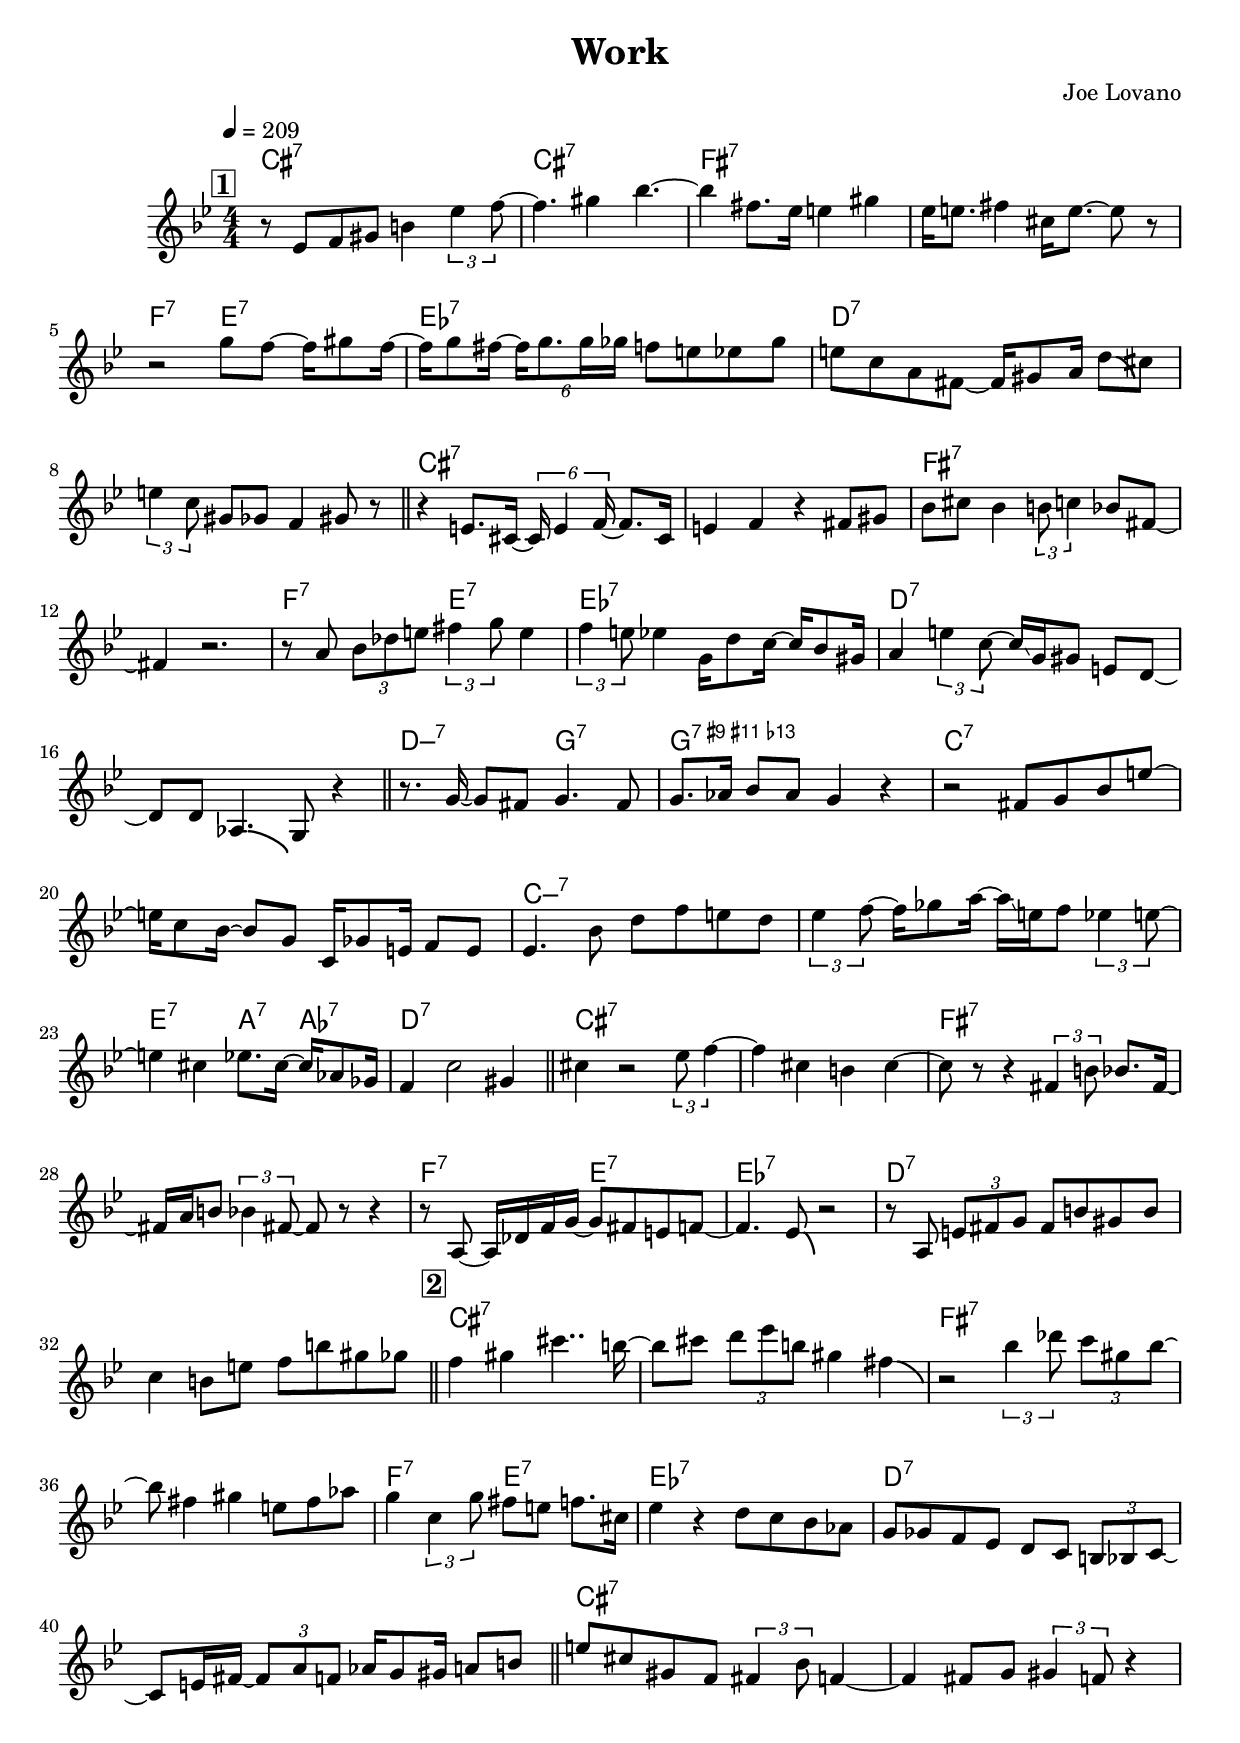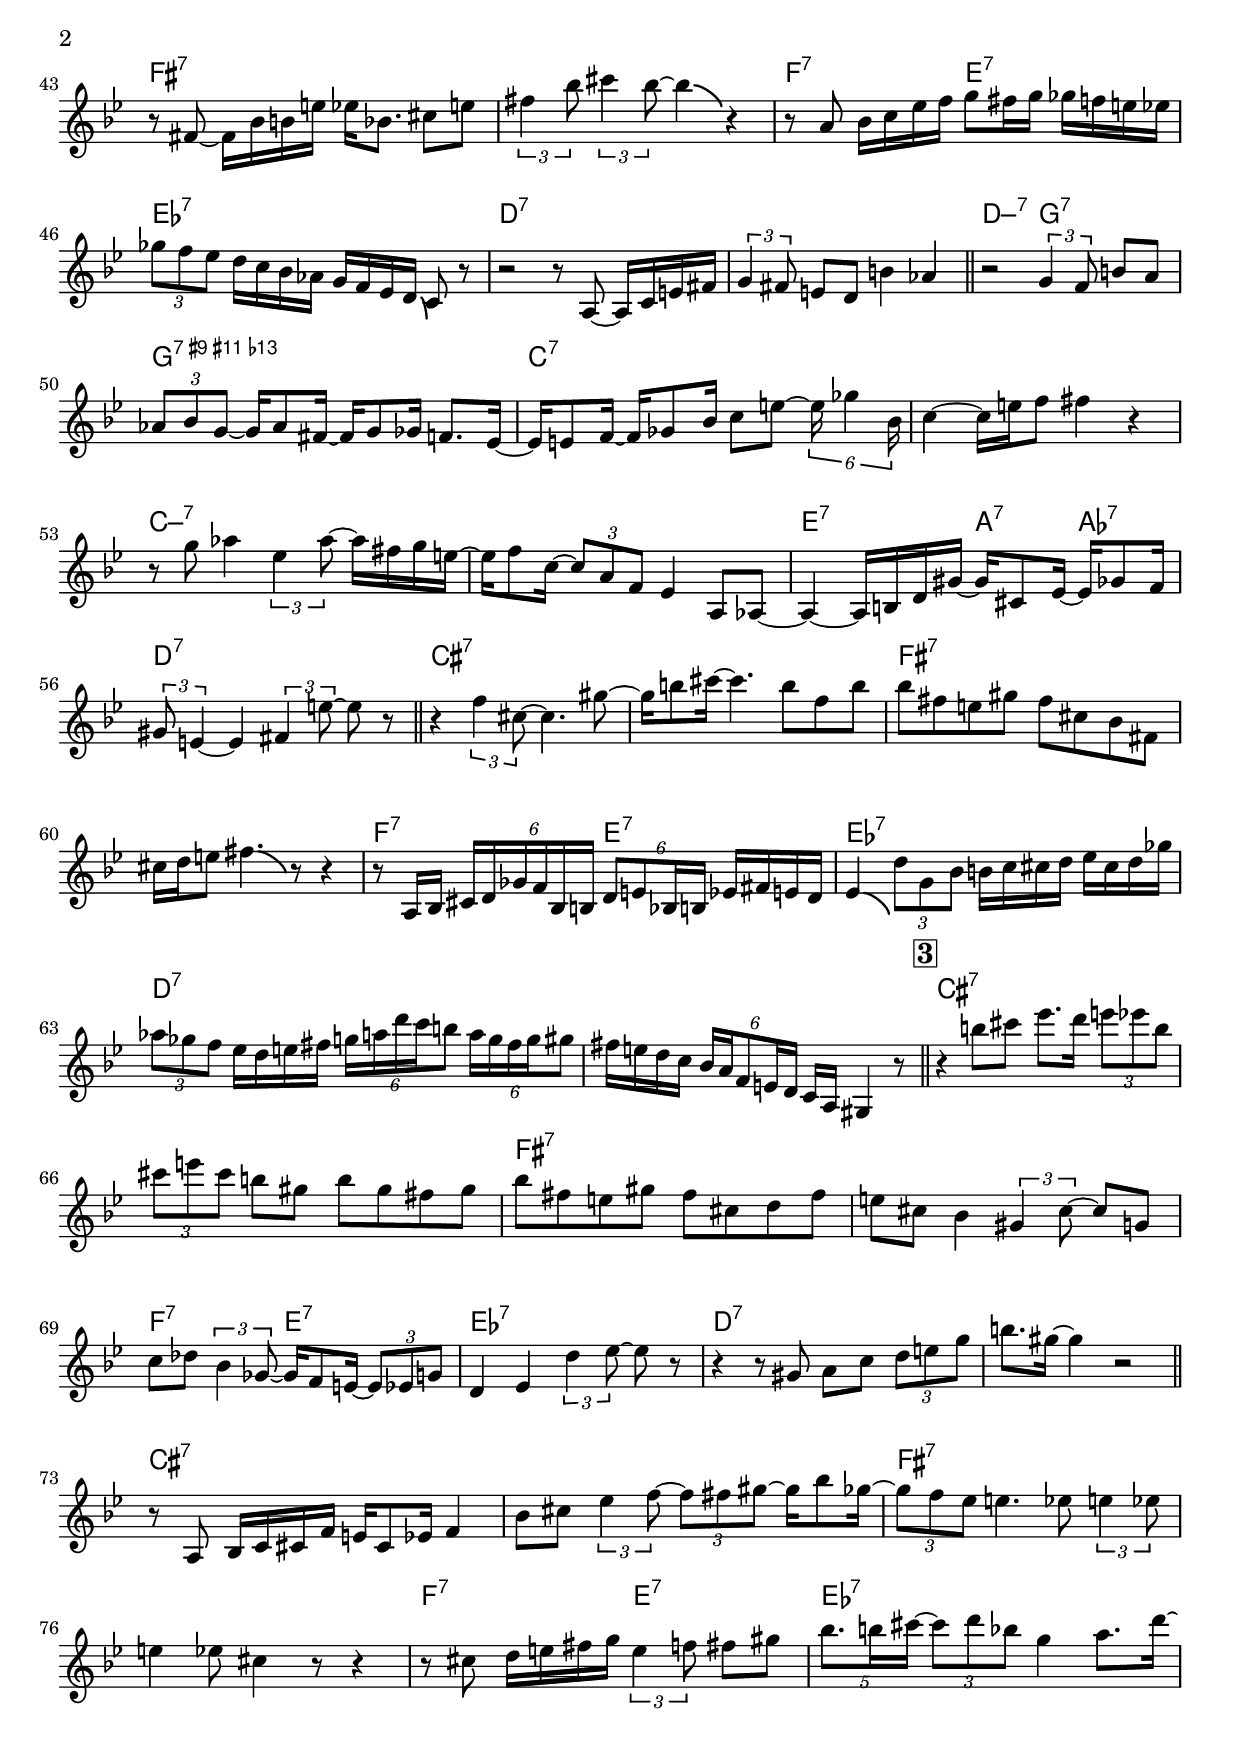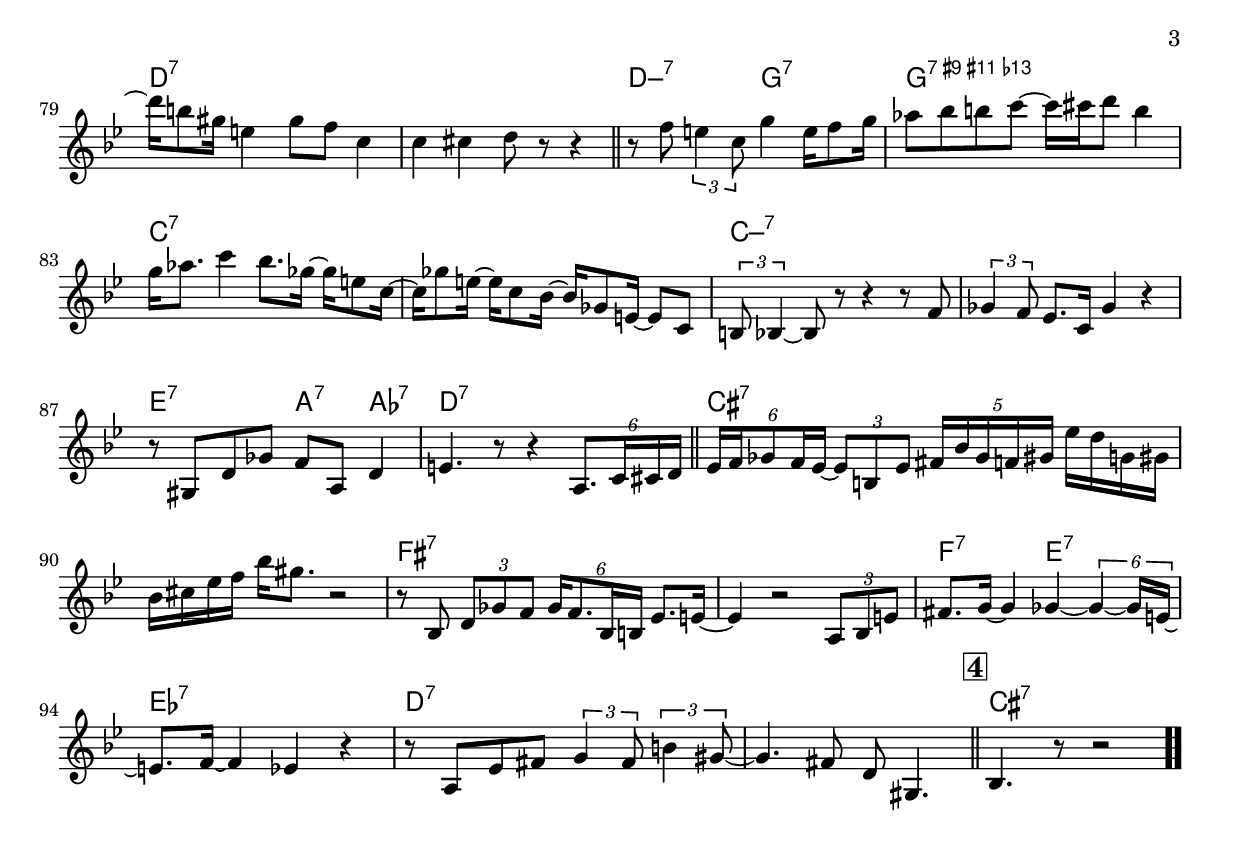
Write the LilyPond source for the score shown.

\version "2.13.2"

#(ly:set-option 'point-and-click #f)

\header {
  title = "Work"
  composer = "Joe Lovano"
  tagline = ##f
}
global =
{
    \override Staff.TimeSignature #'style = #'()
    \time 4/4
    \clef "treble"
    \key g \minor
    \override Rest #'direction = #'0
    \override MultiMeasureRest #'staff-position = #0
}
\score
{
<<
    \transpose c' c'

    \new ChordNames { \chords {
      \set majorSevenSymbol = \markup { "maj7" }
      \set minorChordModifier = \markup { \char ##x2013 }
      
      | cis1:7 | cis1:7 | fis1:7 | s1 | f2:7 e2:7 | es1:7 | d1:7 | s1 
      | cis1:7 | s1 | fis1:7 | s1 | f2:7 e2:7 | es1:7 | d1:7 | s1 
      | d2:min7 g2:7 | g1:13-.9+11+ | c1:7 | s1 | c1:min7 | s1 | e2:7 a4:7 aes4:7 | d1:7 
      | cis1:7 | s1 | fis1:7 | s1 | f2:7 e2:7 | es1:7 | d1:7 | s1 
      | cis1:7 | s1 | fis1:7 | s1 | f2:7 e2:7 | es1:7 | d1:7 | s1 
      | cis1:7 | s1 | fis1:7 | s1 | f2:7 e2:7 | es1:7 | d1:7 | s1 
      | d2:min7 g2:7 | g1:13-.9+11+ | c1:7 | s1 | c1:min7 | s1 | e2:7 a4:7 aes4:7 | d1:7 
      | cis1:7 | s1 | fis1:7 | s1 | f2:7 e2:7 | es1:7 | d1:7 | s1 
      | cis1:7 | s1 | fis1:7 | s1 | f2:7 e2:7 | es1:7 | d1:7 | s1 
      | cis1:7 | s1 | fis1:7 | s1 | f2:7 e2:7 | es1:7 | d1:7 | s1 
      | d2:min7 g2:7 | g1:13-.9+11+ | c1:7 | s1 | c1:min7 | s1 | e2:7 a4:7 aes4:7 | d1:7 
      | cis1:7 | s1 | fis1:7 | s1 | f2:7 e2:7 | es1:7 | d1:7 | s1 
      | cis1:7|
      }
      }

    \new Staff
    <<
    \transpose c' c'

    {
      \global
  		%\override Score.MetronomeMark #'transparent = ##t
  		%\override Score.MetronomeMark #'stencil = ##f
  		
  		\override HorizontalBracket #'direction = #UP
  		\override HorizontalBracket #'bracket-flare = #'(0 . 0)
  		
  		\override TextSpanner #'dash-fraction = #1.0
  		\override TextSpanner #'bound-details #'left #'text = \markup{ \concat{\draw-line #'(0 . -1.0) \draw-line #'(1.0 . 0) }}
  		\override TextSpanner #'bound-details #'right #'text = \markup{ \concat{ \draw-line #'(1.0 . 0) \draw-line #'(0 . -1.0) }}
          \set Score.markFormatter = #format-mark-box-numbers


      \tempo 4 = 209
      \set Score.currentBarNumber = #1
     
      \bar "||" \mark \default r8 es'8 f'8 gis'8 b'4 \tuplet 3/2 {es''4 f''8~} 
      | f''4. gis''4 bes''4.~ 
      | bes''4 fis''8. es''16 e''4 gis''4 
      | es''16 e''8. fis''4 cis''16 e''8.~ e''8 r8 
      | r2 g''8 f''8~ f''16 gis''8 f''16~ 
      | f''16 g''8 fis''16~ \tuplet 6/4 {fis''16 g''8. g''16 ges''16} f''8 e''8 es''8 ges''8 
      | e''8 c''8 a'8 fis'8~ fis'16 gis'8 a'16 d''8\bendAfter #-4  cis''8 
      | \tuplet 3/2 {e''4 c''8} gis'8 ges'8 f'4 gis'8 r8 
      \bar "||" r4 e'8. cis'16~ \tuplet 6/4 {cis'16 e'4 f'16~} f'8. cis'16 
      | e'4 f'4 r4 fis'8 gis'8 
      | bes'8 cis''8 bes'4 \tuplet 3/2 {b'8 c''4} bes'8 fis'8~ 
      | fis'4 r2. 
      | r8 a'8 \tuplet 3/2 {bes'8 des''8 e''8} \tuplet 3/2 {fis''4 g''8} e''4 
      | \tuplet 3/2 {f''4 e''8} es''4 g'16 d''8 c''16~ c''16 bes'8 gis'16 
      | a'4 \tuplet 3/2 {e''4 c''8~} c''16\glissando  g'16 gis'8 e'8 d'8~ 
      | d'8 d'8 aes4.\bendAfter #-4  g8 r4 
      \bar "||" r8. g'16~ g'8 fis'8 g'4. fis'8 
      | g'8. aes'16 bes'8 aes'8 g'4 r4 
      | r2 fis'8 g'8 bes'8 e''8~ 
      | e''16 c''8 bes'16~ bes'8 g'8 c'16 ges'8 e'16 f'8 e'8 
      | es'4. bes'8 d''8 f''8 e''8 d''8 
      | \tuplet 3/2 {es''4 f''8~} f''16 ges''8 a''16~ a''16\glissando  e''16 f''8 \tuplet 3/2 {es''4 e''8~} 
      | e''4 cis''4 es''8. cis''16~ cis''16 aes'8 ges'16 
      | f'4 c''2 gis'4 
      \bar "||" cis''4 r2 \tuplet 3/2 {es''8 f''4~} 
      | f''4 cis''4 b'4 cis''4~ 
      | cis''8 r8 r4 \tuplet 3/2 {fis'4 b'8} bes'8. fis'16~ 
      | fis'16 a'16\glissando  b'8 \tuplet 3/2 {bes'4 fis'8~} fis'8 r8 r4 
      | r8 a8~ a16 des'16 f'16 g'16~ g'8 fis'8 e'8 f'8~ 
      | f'4. es'8\bendAfter #-4  r2 
      | r8 a8 \tuplet 3/2 {e'8 fis'8 g'8} fis'8 b'8 gis'8 b'8 
      | c''4 b'8 e''8 f''8 b''8 gis''8 ges''8 
      \bar "||" \mark \default f''4 gis''4 cis'''4.. b''16~ 
      | b''8 cis'''8 \tuplet 3/2 {d'''8 es'''8 b''8} gis''4 fis''4\bendAfter #-4  
      | r2 \tuplet 3/2 {bes''4 des'''8} \tuplet 3/2 {c'''8 gis''8 bes''8~} 
      | bes''8 fis''4 gis''4 e''8 fis''8 aes''8 
      | g''4 \tuplet 3/2 {c''4 g''8} fis''8 e''8 f''8. cis''16 
      | es''4 r4 d''8 c''8 bes'8 aes'8 
      | g'8 ges'8 f'8 es'8 d'8 c'8 \tuplet 3/2 {b8 bes8 c'8~} 
      | c'8 e'16 fis'16~ \tuplet 3/2 {fis'8 a'8 f'8} aes'16 g'8 gis'16 a'8 b'8 
      \bar "||" e''8 cis''8 gis'8 f'8 \tuplet 3/2 {fis'4 bes'8} f'4~ 
      | f'4 fis'8 g'8 \tuplet 3/2 {gis'4 f'8} r4 
      | r8 fis'8~ fis'16 bes'16 b'16 e''16 es''16 bes'8. cis''8 e''8 
      | \tuplet 3/2 {fis''4 bes''8} \tuplet 3/2 {cis'''4 bes''8~} bes''4\bendAfter #-4  r4 
      | r8 a'8 bes'16 c''16 es''16 f''16 g''8 fis''16 g''16 ges''16 f''16 e''16 es''16 
      | \tuplet 3/2 {ges''8 f''8 es''8} d''16 c''16 bes'16 aes'16 g'16 f'16 es'16 d'16\bendAfter #-4  c'8 r8 
      | r2 r8 a8~ a16 c'16 e'16 fis'16 
      | \tuplet 3/2 {g'4 fis'8} e'8 d'8 b'4 aes'4 
      \bar "||" r2 \tuplet 3/2 {g'4 f'8} b'8 a'8 
      | \tuplet 3/2 {aes'8 bes'8 g'8~} g'16 aes'8 fis'16~ fis'16 g'8 ges'16 f'8. es'16~ 
      | es'16 e'8 f'16~ f'16 ges'8 bes'16 c''8 e''8~ \tuplet 6/4 {e''16 ges''4 bes'16} 
      | c''4~ c''16 e''16 f''8 fis''4 r4 
      | r8 g''8 aes''4 \tuplet 3/2 {es''4 aes''8~} aes''16 fis''16 g''16 e''16~ 
      | e''16 f''8 c''16~ \tuplet 3/2 {c''8 a'8 f'8} es'4 a8 aes8~ 
      | aes4~ aes16 b16 d'16 gis'16~ gis'16 cis'8 es'16~ es'16 ges'8 f'16 
      | \tuplet 3/2 {gis'8 e'4~} e'4 \tuplet 3/2 {fis'4 e''8~} e''8 r8 
      \bar "||" r4 \tuplet 3/2 {f''4 cis''8~} cis''4. gis''8~ 
      | gis''16 b''8 cis'''16~ cis'''4. b''8 f''8 b''8 
      | bes''8 fis''8 e''8 gis''8 fis''8 cis''8 bes'8 fis'8 
      | cis''16 d''16 e''8 fis''4.\bendAfter #-4  r8 r4 
      | r8 a16 bes16 \tuplet 6/4 {cis'16 d'16 ges'16 f'16 bes16 b16} \tuplet 6/4 {d'8 e'8 bes16 b16} es'16 fis'16 e'16 d'16 
      | es'4\bendAfter #-4  \tuplet 3/2 {d''8 g'8 bes'8} b'16 c''16 cis''16 d''16 es''16 cis''16 d''16 ges''16 
      | \tuplet 3/2 {aes''8 ges''8 f''8} es''16 d''16 e''16 fis''16 \tuplet 6/4 {g''16 a''16 d'''16 c'''16 b''8} \tuplet 6/4 {a''16 g''16 fis''16 g''16 gis''8} 
      | fis''16 e''16 d''16 c''16 \tuplet 6/4 {bes'16 a'16 f'8 e'16 d'16} c'16 a16 gis4 r8 
      \bar "||" \mark \default r4 b''8 cis'''8 es'''8. d'''16 \tuplet 3/2 {e'''8 es'''8 b''8} 
      | \tuplet 3/2 {cis'''8 e'''8 cis'''8} b''8 gis''8 b''8 gis''8 fis''8 gis''8 
      | bes''8 fis''8 e''8 gis''8 fis''8 cis''8 d''8 fis''8 
      | e''8 cis''8 bes'4 \tuplet 3/2 {gis'4 cis''8~} cis''8 g'8 
      | c''8 des''8 \tuplet 3/2 {bes'4 ges'8~} ges'16 f'8 e'16~ \tuplet 3/2 {e'8 es'8 g'8} 
      | d'4 es'4 \tuplet 3/2 {d''4 es''8~} es''8 r8 
      | r4 r8 gis'8 a'8 c''8 \tuplet 3/2 {d''8 e''8 g''8} 
      | b''8. gis''16~ gis''4 r2 
      \bar "||" r8 a8 bes16 c'16 cis'16 f'16 e'16 cis'8 es'16 f'4 
      | bes'8 cis''8 \tuplet 3/2 {es''4 f''8~} \tuplet 3/2 {f''8 fis''8 gis''8~} gis''16 bes''8 ges''16~ 
      | \tuplet 3/2 {ges''8 f''8 es''8} e''4. es''8 \tuplet 3/2 {e''4 es''8} 
      | e''4 es''8 cis''4 r8 r4 
      | r8 cis''8 d''16 e''16 fis''16 g''16 \tuplet 3/2 {e''4 f''8} fis''8 gis''8 
      | \tuplet 5/4 {bes''8. b''16 cis'''16~} \tuplet 3/2 {cis'''8 d'''8 bes''8} g''4 a''8. d'''16~ 
      | d'''16 b''8 gis''16 e''4 gis''8 f''8 c''4 
      | c''4 cis''4 d''8 r8 r4 
      \bar "||" r8 f''8 \tuplet 3/2 {e''4 c''8} g''4 e''16 f''8 g''16 
      | aes''8 bes''8 b''8 c'''8~ c'''16 cis'''16 d'''8 b''4 
      | g''16 aes''8. c'''4 bes''8. ges''16~ ges''16 e''8 c''16~ 
      | c''16 ges''8 e''16~ e''16 c''8 bes'16~ bes'16 ges'8 e'16~ e'8 c'8 
      | \tuplet 3/2 {b8 bes4~} bes8 r8 r4 r8 f'8 
      | \tuplet 3/2 {ges'4 f'8} es'8. c'16 ges'4 r4 
      | r8 gis8 d'8 ges'8 f'8 a8 d'4 
      | e'4. r8 r4 \tuplet 6/4 {a8. c'16 cis'16 d'16} 
      \bar "||" \tuplet 6/4 {es'16 f'16 ges'8 f'16 es'16~} \tuplet 3/2 {es'8 b8 es'8} \tuplet 5/4 {fis'16 bes'16 ges'16 f'16 gis'16} es''16 d''16 g'16 gis'16 
      | bes'16 cis''16 es''16 f''16 bes''16 gis''8. r2 
      | r8 bes8 \tuplet 3/2 {d'8 ges'8 f'8} \tuplet 6/4 {ges'16 f'8. bes16 b16} es'8. e'16~ 
      | e'4 r2 \tuplet 3/2 {a8 bes8 e'8} 
      | fis'8. g'16~ g'4 ges'4~ \tuplet 6/4 {ges'4~ ges'16 e'16~} 
      | e'8. f'16~ f'4 es'4 r4 
      | r8 a8 es'8 fis'8 \tuplet 3/2 {g'4 fis'8} \tuplet 3/2 {b'4 gis'8~} 
      | gis'4. fis'8 d'8 gis4. 
      \bar "||" \mark \default bes4. r8 r2\bar  ".."
    }
    >>
>>    
}
